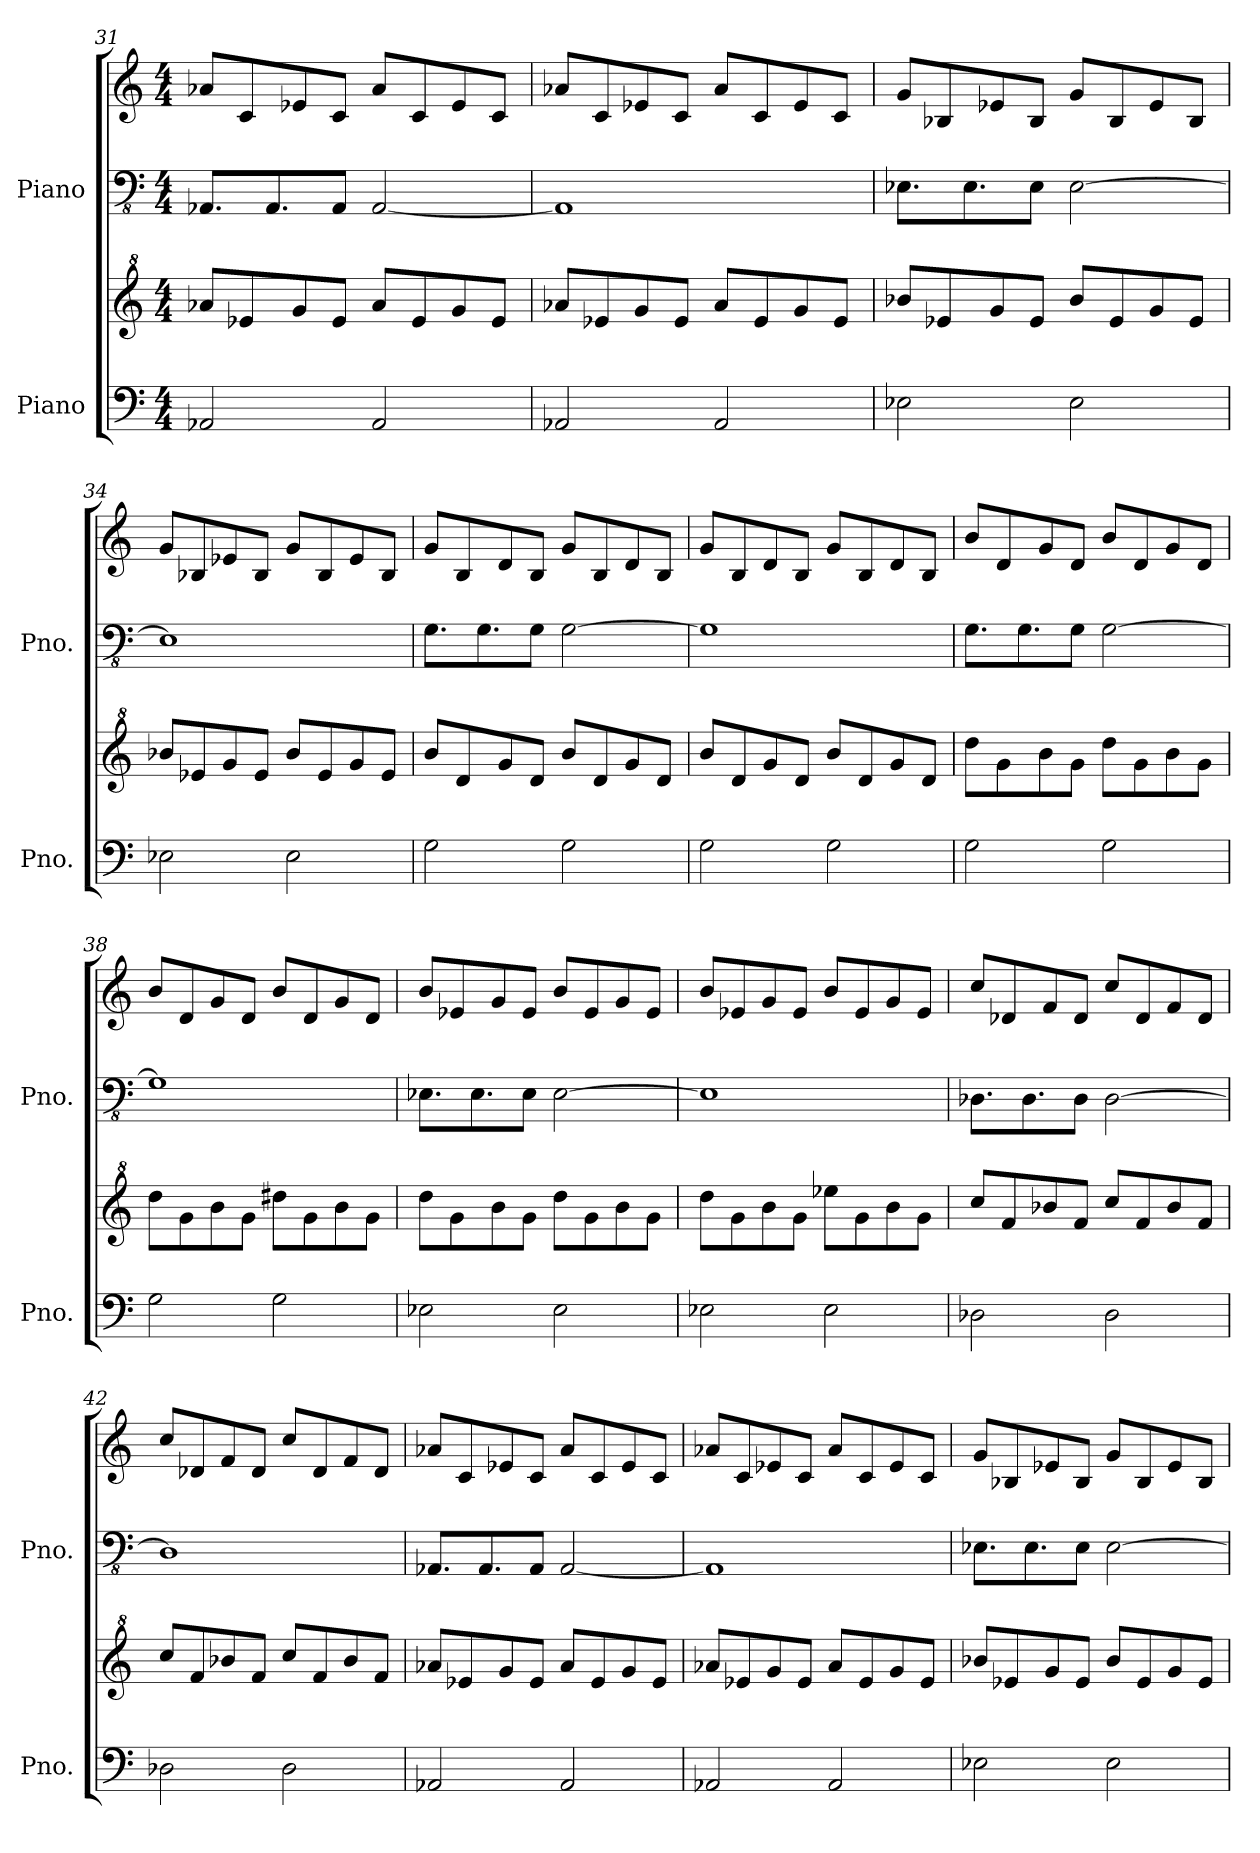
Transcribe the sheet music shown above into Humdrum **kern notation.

**kern	**kern	**kern	**kern
*part2	*part2	*part1	*part1
*staff4	*staff3	*staff2	*staff1
*I"Piano	*	*I"Piano	*
*I'Pno.	*	*I'Pno.	*
!!LO:PB:g=z
*clefF4	*clefG^2	*clefFv4	*clefG2
*k[]	*k[]	*k[]	*k[]
*M4/4	*M4/4	*M4/4	*M4/4
=31	=31	=31	=31
2AA-X/	8aa-X/L	8.AAA-X/L	8a-X/L
.	8ee-X/	.	8c/
.	.	8.AAA-/	.
.	8gg/	.	8e-X/
.	8ee-/J	8AAA-/J	8c/J
2AA-/	8aa-/L	[2AAA-/	8a-/L
.	8ee-/	.	8c/
.	8gg/	.	8e-/
.	8ee-/J	.	8c/J
=32	=32	=32	=32
2AA-X/	8aa-X/L	1AAA-]	8a-X/L
.	8ee-X/	.	8c/
.	8gg/	.	8e-X/
.	8ee-/J	.	8c/J
2AA-/	8aa-/L	.	8a-/L
.	8ee-/	.	8c/
.	8gg/	.	8e-/
.	8ee-/J	.	8c/J
=33	=33	=33	=33
2E-X\	8bb-X/L	8.EE-X\L	8g/L
.	8ee-X/	.	8B-X/
.	.	8.EE-\	.
.	8gg/	.	8e-X/
.	8ee-/J	8EE-\J	8B-/J
2E-\	8bb-/L	[2EE-\	8g/L
.	8ee-/	.	8B-/
.	8gg/	.	8e-/
.	8ee-/J	.	8B-/J
=34	=34	=34	=34
2E-X\	8bb-X/L	1EE-]	8g/L
.	8ee-X/	.	8B-X/
.	8gg/	.	8e-X/
.	8ee-/J	.	8B-/J
2E-\	8bb-/L	.	8g/L
.	8ee-/	.	8B-/
.	8gg/	.	8e-/
.	8ee-/J	.	8B-/J
=35	=35	=35	=35
2G\	8bb/L	8.GG\L	8g/L
.	8dd/	.	8B/
.	.	8.GG\	.
.	8gg/	.	8d/
.	8dd/J	8GG\J	8B/J
2G\	8bb/L	[2GG\	8g/L
.	8dd/	.	8B/
.	8gg/	.	8d/
.	8dd/J	.	8B/J
!!LO:LB:g=z
=36	=36	=36	=36
2G\	8bb/L	1GG]	8g/L
.	8dd/	.	8B/
.	8gg/	.	8d/
.	8dd/J	.	8B/J
2G\	8bb/L	.	8g/L
.	8dd/	.	8B/
.	8gg/	.	8d/
.	8dd/J	.	8B/J
=37	=37	=37	=37
2G\	8ddd\L	8.GG\L	8b/L
.	8gg\	.	8d/
.	.	8.GG\	.
.	8bb\	.	8g/
.	8gg\J	8GG\J	8d/J
2G\	8ddd\L	[2GG\	8b/L
.	8gg\	.	8d/
.	8bb\	.	8g/
.	8gg\J	.	8d/J
=38	=38	=38	=38
2G\	8ddd\L	1GG]	8b/L
.	8gg\	.	8d/
.	8bb\	.	8g/
.	8gg\J	.	8d/J
2G\	8ddd#X\L	.	8b/L
.	8gg\	.	8d/
.	8bb\	.	8g/
.	8gg\J	.	8d/J
=39	=39	=39	=39
2E-X\	8ddd\L	8.EE-X\L	8b/L
.	8gg\	.	8e-X/
.	.	8.EE-\	.
.	8bb\	.	8g/
.	8gg\J	8EE-\J	8e-/J
2E-\	8ddd\L	[2EE-\	8b/L
.	8gg\	.	8e-/
.	8bb\	.	8g/
.	8gg\J	.	8e-/J
=40	=40	=40	=40
2E-X\	8ddd\L	1EE-]	8b/L
.	8gg\	.	8e-X/
.	8bb\	.	8g/
.	8gg\J	.	8e-/J
2E-\	8eee-X\L	.	8b/L
.	8gg\	.	8e-/
.	8bb\	.	8g/
.	8gg\J	.	8e-/J
!!LO:LB:g=z
=41	=41	=41	=41
2D-X\	8ccc/L	8.DD-X\L	8cc/L
.	8ff/	.	8d-X/
.	.	8.DD-\	.
.	8bb-X/	.	8f/
.	8ff/J	8DD-\J	8d-/J
2D-\	8ccc/L	[2DD-\	8cc/L
.	8ff/	.	8d-/
.	8bb-/	.	8f/
.	8ff/J	.	8d-/J
=42	=42	=42	=42
2D-X\	8ccc/L	1DD-]	8cc/L
.	8ff/	.	8d-X/
.	8bb-X/	.	8f/
.	8ff/J	.	8d-/J
2D-\	8ccc/L	.	8cc/L
.	8ff/	.	8d-/
.	8bb-/	.	8f/
.	8ff/J	.	8d-/J
=43	=43	=43	=43
2AA-X/	8aa-X/L	8.AAA-X/L	8a-X/L
.	8ee-X/	.	8c/
.	.	8.AAA-/	.
.	8gg/	.	8e-X/
.	8ee-/J	8AAA-/J	8c/J
2AA-/	8aa-/L	[2AAA-/	8a-/L
.	8ee-/	.	8c/
.	8gg/	.	8e-/
.	8ee-/J	.	8c/J
=44	=44	=44	=44
2AA-X/	8aa-X/L	1AAA-]	8a-X/L
.	8ee-X/	.	8c/
.	8gg/	.	8e-X/
.	8ee-/J	.	8c/J
2AA-/	8aa-/L	.	8a-/L
.	8ee-/	.	8c/
.	8gg/	.	8e-/
.	8ee-/J	.	8c/J
=45	=45	=45	=45
2E-X\	8bb-X/L	8.EE-X\L	8g/L
.	8ee-X/	.	8B-X/
.	.	8.EE-\	.
.	8gg/	.	8e-X/
.	8ee-/J	8EE-\J	8B-/J
2E-\	8bb-/L	[2EE-\	8g/L
.	8ee-/	.	8B-/
.	8gg/	.	8e-/
.	8ee-/J	.	8B-/J
=	=	=	=
*-	*-	*-	*-
